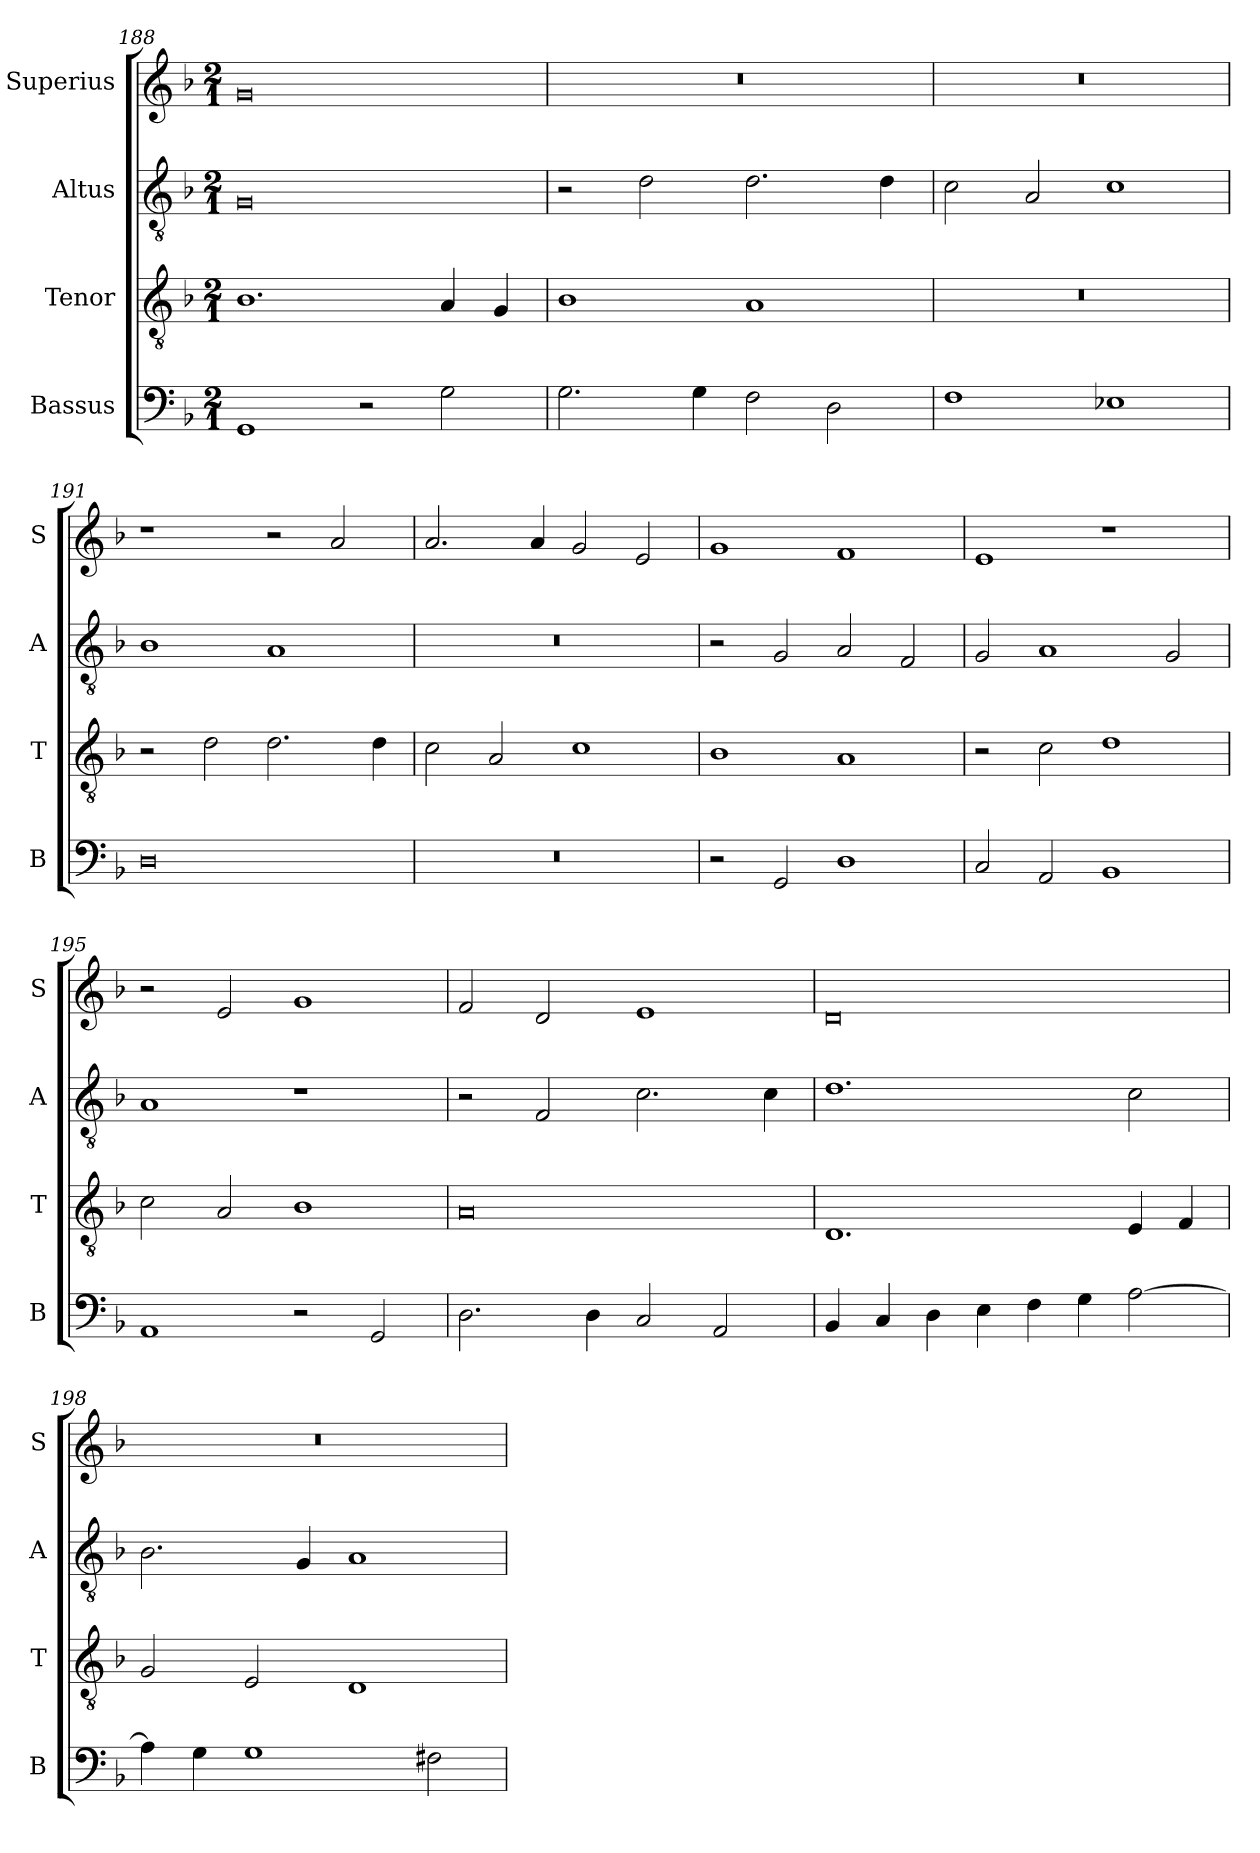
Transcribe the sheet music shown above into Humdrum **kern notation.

**kern	**kern	**kern	**kern
*part4	*part3	*part2	*part1
*staff4	*staff3	*staff2	*staff1
*I"Bassus	*I"Tenor	*I"Altus	*I"Superius
*I'B	*I'T	*I'A	*I'S
*clefF4	*clefGv2	*clefGv2	*clefG2
*k[b-]	*k[b-]	*k[b-]	*k[b-]
*M2/1	*M2/1	*M2/1	*M2/1
=188	=188	=188	=188
1GG	1.B-	0G	0g
2r	.	.	.
2G\	4A/	.	.
.	4G/	.	.
=189	=189	=189	=189
2.G\	1B-	2r	0r
.	.	2d\	.
4G\	.	.	.
2F\	1A	2.d\	.
2D\	.	.	.
.	.	4d\	.
=190	=190	=190	=190
1F	0r	2c\	0r
.	.	2A/	.
1E-X	.	1c	.
=191	=191	=191	=191
0D	2r	1B-	1r
.	2d\	.	.
.	2.d\	1A	2r
.	.	.	2a/
.	4d\	.	.
=192	=192	=192	=192
0r	2c\	0r	2.a/
.	2A/	.	.
.	.	.	4a/
.	1c	.	2g/
.	.	.	2e/
=193	=193	=193	=193
2r	1B-	2r	1g
2GG/	.	2G/	.
1D	1A	2A/	1f
.	.	2F/	.
=194	=194	=194	=194
2C/	2r	2G/	1e
2AA/	2c\	1A	.
1BB-	1d	.	1r
.	.	2G/	.
=195	=195	=195	=195
1AA	2c\	1A	2r
.	2A/	.	2e/
2r	1B-	1r	1g
2GG/	.	.	.
=196	=196	=196	=196
2.D\	0A	2r	2f/
.	.	2F/	2d/
4D\	.	.	.
2C/	.	2.c\	1e
2AA/	.	.	.
.	.	4c\	.
=197	=197	=197	=197
4BB-/	1.D	1.d	0d
4C/	.	.	.
4D\	.	.	.
4E\	.	.	.
4F\	.	.	.
4G\	.	.	.
[2A\	4E/	2c\	.
.	4F/	.	.
=198	=198	=198	=198
4A\]	2G/	2.B-\	0r
4G\	.	.	.
1G	2E/	.	.
.	.	4G/	.
.	1D	1A	.
2F#X\	.	.	.
=	=	=	=
*-	*-	*-	*-
